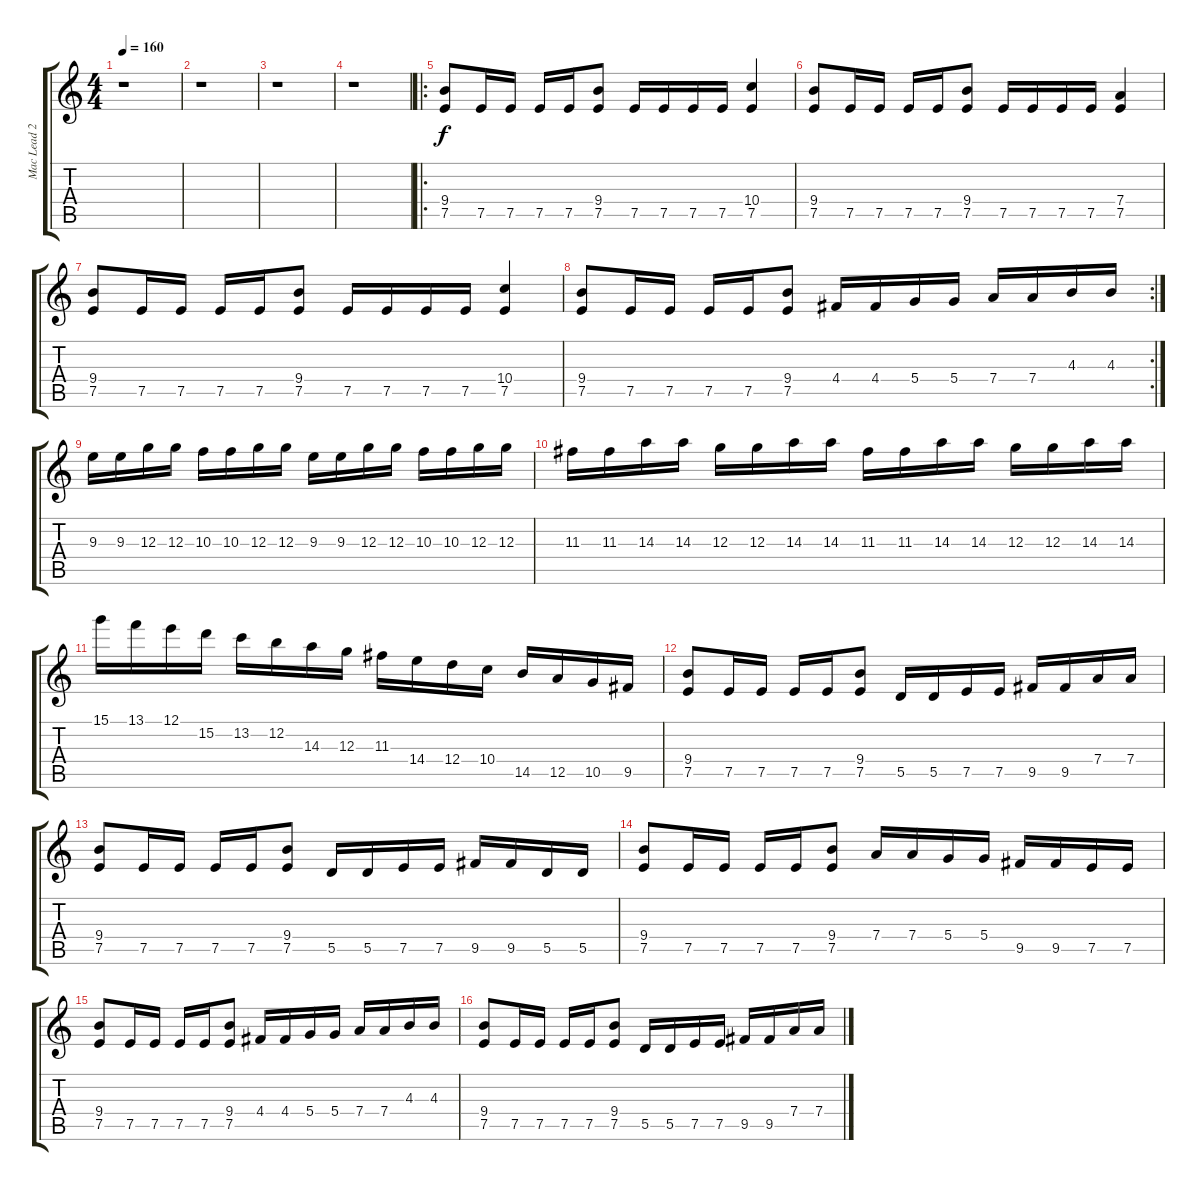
\track ("Mac Lead 2" "Mac Lead 2") {instrument overdrivenguitar}
\staff {score tabs}
\tuning (E4 B3 G3 D3 A2 E2) {hide}
\ts (4 4)
\tempo 160
\clef g2
\ks c
r.1{dy f} |
r.1 |
r.1 |
r.1 |
\ro
(9.4 7.5).8 7.5.16 7.5.16 7.5.16 7.5.16 (9.4 7.5).8 7.5.16 7.5.16 7.5.16 7.5.16 (10.4 7.5).4 |
(9.4 7.5).8 7.5.16 7.5.16 7.5.16 7.5.16 (9.4 7.5).8 7.5.16 7.5.16 7.5.16 7.5.16 (7.4 7.5).4 |
(9.4 7.5).8 7.5.16 7.5.16 7.5.16 7.5.16 (9.4 7.5).8 7.5.16 7.5.16 7.5.16 7.5.16 (10.4 7.5).4 |
\rc 2
(9.4 7.5).8 7.5.16 7.5.16 7.5.16 7.5.16 (9.4 7.5).8 4.4.16 4.4.16 5.4.16 5.4.16 7.4.16 7.4.16 4.3.16 4.3.16 |
9.3.16 9.3.16 12.3.16 12.3.16 10.3.16 10.3.16 12.3.16 12.3.16 9.3.16 9.3.16 12.3.16 12.3.16 10.3.16 10.3.16 12.3.16 12.3.16 |
11.3.16 11.3.16 14.3.16 14.3.16 12.3.16 12.3.16 14.3.16 14.3.16 11.3.16 11.3.16 14.3.16 14.3.16 12.3.16 12.3.16 14.3.16 14.3.16 |
15.1.16 13.1.16 12.1.16 15.2.16 13.2.16 12.2.16 14.3.16 12.3.16 11.3.16 14.4.16 12.4.16 10.4.16 14.5.16 12.5.16 10.5.16 9.5.16 |
(9.4 7.5).8{instrument overdrivenguitar} 7.5.16 7.5.16 7.5.16 7.5.16 (9.4 7.5).8 5.5.16 5.5.16 7.5.16 7.5.16 9.5.16 9.5.16 7.4.16 7.4.16 |
(9.4 7.5).8{instrument overdrivenguitar} 7.5.16 7.5.16 7.5.16 7.5.16 (9.4 7.5).8 5.5.16 5.5.16 7.5.16 7.5.16 9.5.16 9.5.16 5.5.16 5.5.16 |
(9.4 7.5).8 7.5.16 7.5.16 7.5.16 7.5.16 (9.4 7.5).8 7.4.16 7.4.16 5.4.16 5.4.16 9.5.16 9.5.16 7.5.16 7.5.16 |
(9.4 7.5).8 7.5.16 7.5.16 7.5.16 7.5.16 (9.4 7.5).8 4.4.16 4.4.16 5.4.16 5.4.16 7.4.16 7.4.16 4.3.16 4.3.16 |
(9.4 7.5).8{instrument overdrivenguitar} 7.5.16 7.5.16 7.5.16 7.5.16 (9.4 7.5).8 5.5.16 5.5.16 7.5.16 7.5.16 9.5.16 9.5.16 7.4.16 7.4.16
